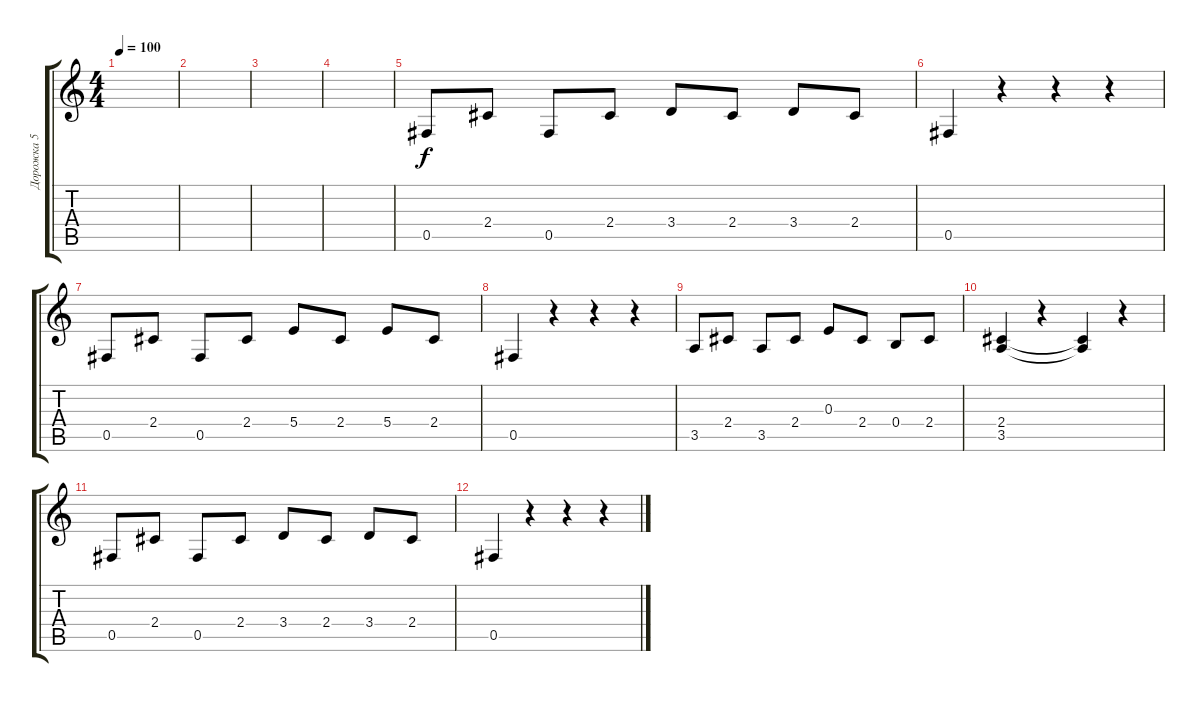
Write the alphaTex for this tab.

\track ("Дорожка 5" "Дорожка 5") {instrument acousticguitarsteel}
\staff {score tabs}
\tuning (Db4 Ab3 E3 B2 Gb2 B1) {hide}
\ts (4 4)
\tempo 100
\clef g2
\ks c
|
|
|
|
0.5.8 2.4.8 0.5.8 2.4.8 3.4.8 2.4.8 3.4.8 2.4.8 |
0.5.4 r.4 r.4 r.4 |
0.5.8 2.4.8 0.5.8 2.4.8 5.4.8 2.4.8 5.4.8 2.4.8 |
0.5.4 r.4 r.4 r.4 |
3.5.8 2.4.8 3.5.8 2.4.8 0.3.8 2.4.8 0.4.8 2.4.8 |
(2.4 3.5).4 r.4 (2.4{t} 3.5{t}).4 r.4 |
0.5.8 2.4.8 0.5.8 2.4.8 3.4.8 2.4.8 3.4.8 2.4.8 |
0.5.4 r.4 r.4 r.4
